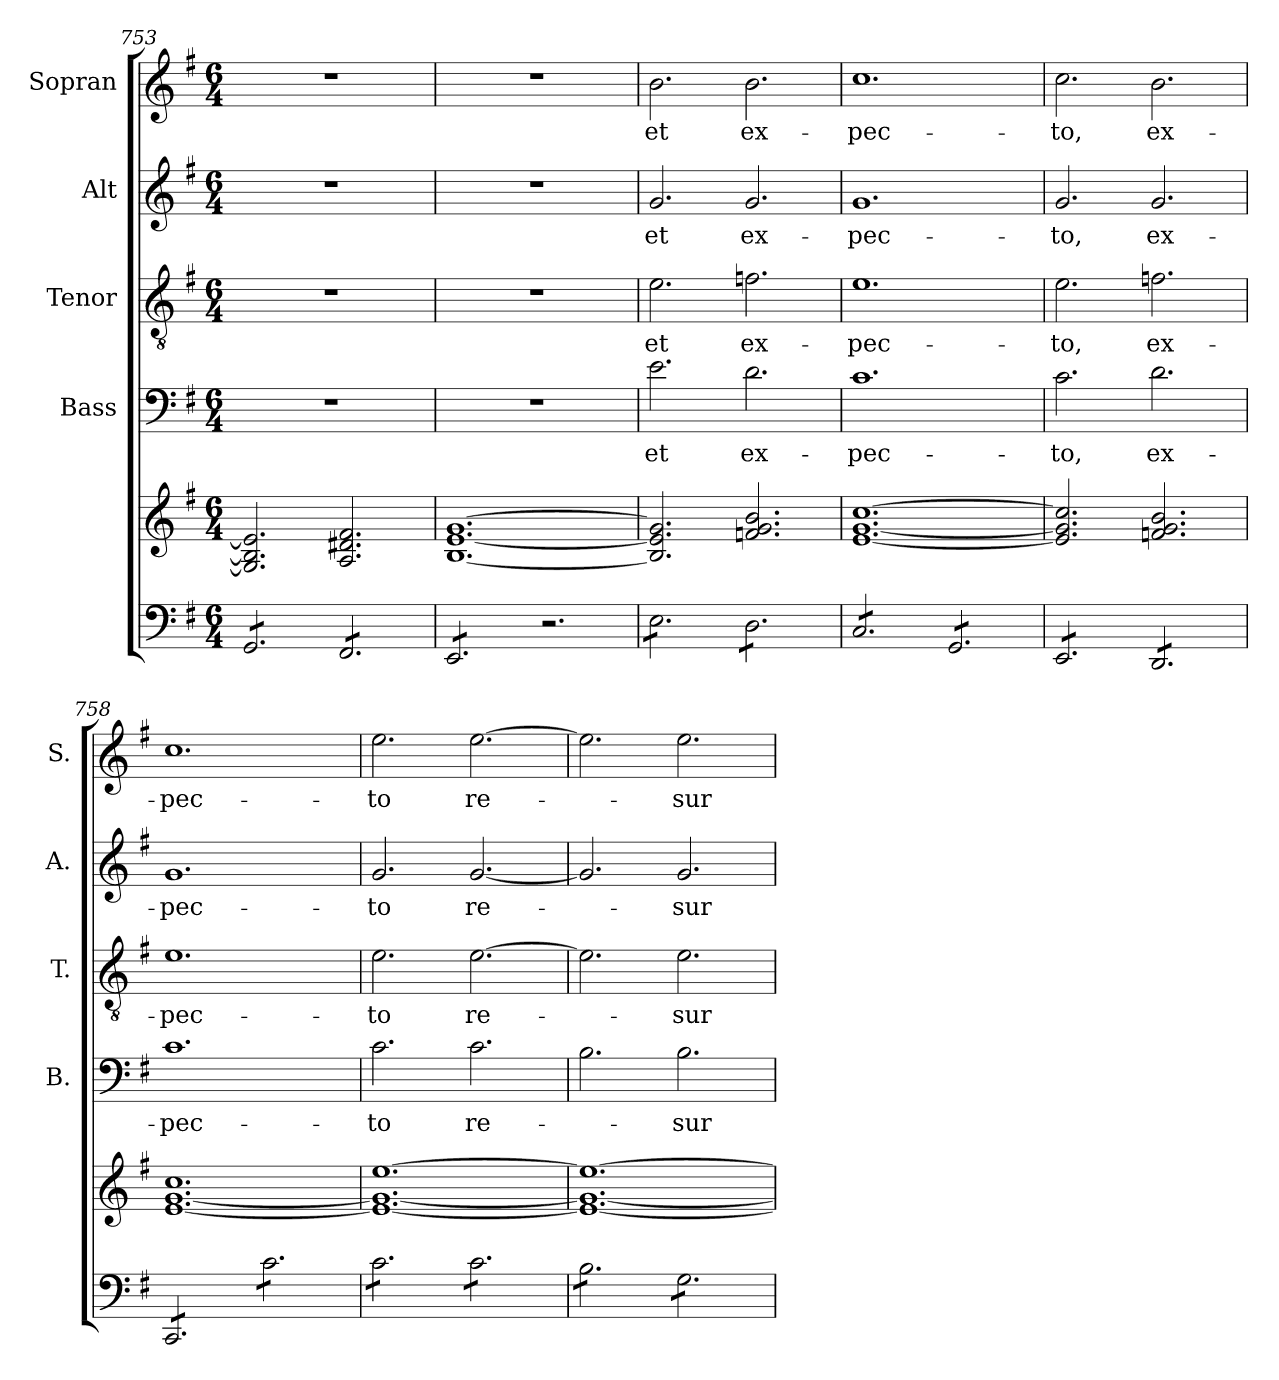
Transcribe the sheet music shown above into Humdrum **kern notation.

**kern	**kern	**kern	**text	**kern	**text	**kern	**text	**kern	**text
*part5	*part5	*part4	*part4	*part3	*part3	*part2	*part2	*part1	*part1
*staff6	*staff5	*staff4	*staff4	*staff3	*staff3	*staff2	*staff2	*staff1	*staff1
*	*	*I"Bass	*	*I"Tenor	*	*I"Alt	*	*I"Sopran	*
*	*	*I'B.	*	*I'T.	*	*I'A.	*	*I'S.	*
*clefF4	*clefG2	*clefF4	*	*clefGv2	*	*clefG2	*	*clefG2	*
*k[f#]	*k[f#]	*k[f#]	*	*k[f#]	*	*k[f#]	*	*k[f#]	*
*G:	*G:	*G:	*	*G:	*	*G:	*	*G:	*
*M6/4	*M6/4	*M6/4	*	*M6/4	*	*M6/4	*	*M6/4	*
=753	=753	=753	=753	=753	=753	=753	=753	=753	=753
*tremolo	*	*	*	*	*	*	*	*	*
8GG/L	2.G/] 2.B/] 2.e/]	1.r	.	1.r	.	1.r	.	1.r	.
8GG/	.	.	.	.	.	.	.	.	.
8GG/	.	.	.	.	.	.	.	.	.
8GG/	.	.	.	.	.	.	.	.	.
8GG/	.	.	.	.	.	.	.	.	.
8GG/J	.	.	.	.	.	.	.	.	.
8FF#/L	2.A/ 2.d#X/ 2.f#/	.	.	.	.	.	.	.	.
8FF#/	.	.	.	.	.	.	.	.	.
8FF#/	.	.	.	.	.	.	.	.	.
8FF#/	.	.	.	.	.	.	.	.	.
8FF#/	.	.	.	.	.	.	.	.	.
8FF#/J	.	.	.	.	.	.	.	.	.
=754	=754	=754	=754	=754	=754	=754	=754	=754	=754
8EE/L	[1.B [1.e [1.g	1.r	.	1.r	.	1.r	.	1.r	.
8EE/	.	.	.	.	.	.	.	.	.
8EE/	.	.	.	.	.	.	.	.	.
8EE/	.	.	.	.	.	.	.	.	.
8EE/	.	.	.	.	.	.	.	.	.
8EE/J	.	.	.	.	.	.	.	.	.
2.r	.	.	.	.	.	.	.	.	.
!!LO:LB:g=z
=755	=755	=755	=755	=755	=755	=755	=755	=755	=755
!	!	!	!LO:LY:b	!	!LO:LY:b	!	!LO:LY:b	!	!LO:LY:b
8E\L	2.B/] 2.e/] 2.g/]	2.e\	et	2.e\	et	2.g/	et	2.b\	et
8E\	.	.	.	.	.	.	.	.	.
8E\	.	.	.	.	.	.	.	.	.
8E\	.	.	.	.	.	.	.	.	.
8E\	.	.	.	.	.	.	.	.	.
8E\J	.	.	.	.	.	.	.	.	.
!	!	!	!LO:LY:b	!	!LO:LY:b	!	!LO:LY:b	!	!LO:LY:b
8D\L	2.fn/ 2.g/ 2.b/	2.d\	ex-	2.fn\	ex-	2.g/	ex-	2.b\	ex-
8D\	.	.	.	.	.	.	.	.	.
8D\	.	.	.	.	.	.	.	.	.
8D\	.	.	.	.	.	.	.	.	.
8D\	.	.	.	.	.	.	.	.	.
8D\J	.	.	.	.	.	.	.	.	.
=756	=756	=756	=756	=756	=756	=756	=756	=756	=756
!	!	!	!LO:LY:b	!	!LO:LY:b	!	!LO:LY:b	!	!LO:LY:b
8C/L	[1.e [1.g [1.cc	1.c	-pec-	1.e	-pec-	1.g	-pec-	1.cc	-pec-
8C/	.	.	.	.	.	.	.	.	.
8C/	.	.	.	.	.	.	.	.	.
8C/	.	.	.	.	.	.	.	.	.
8C/	.	.	.	.	.	.	.	.	.
8C/J	.	.	.	.	.	.	.	.	.
8GG/L	.	.	.	.	.	.	.	.	.
8GG/	.	.	.	.	.	.	.	.	.
8GG/	.	.	.	.	.	.	.	.	.
8GG/	.	.	.	.	.	.	.	.	.
8GG/	.	.	.	.	.	.	.	.	.
8GG/J	.	.	.	.	.	.	.	.	.
=757	=757	=757	=757	=757	=757	=757	=757	=757	=757
!	!	!	!LO:LY:b	!	!LO:LY:b	!	!LO:LY:b	!	!LO:LY:b
8EE/L	2.e/] 2.g/] 2.cc/]	2.c\	-to,	2.e\	-to,	2.g/	-to,	2.cc\	-to,
8EE/	.	.	.	.	.	.	.	.	.
8EE/	.	.	.	.	.	.	.	.	.
8EE/	.	.	.	.	.	.	.	.	.
8EE/	.	.	.	.	.	.	.	.	.
8EE/J	.	.	.	.	.	.	.	.	.
!	!	!	!LO:LY:b	!	!LO:LY:b	!	!LO:LY:b	!	!LO:LY:b
8DD/L	2.fn/ 2.g/ 2.b/	2.d\	ex-	2.fn\	ex-	2.g/	ex-	2.b\	ex-
8DD/	.	.	.	.	.	.	.	.	.
8DD/	.	.	.	.	.	.	.	.	.
8DD/	.	.	.	.	.	.	.	.	.
8DD/	.	.	.	.	.	.	.	.	.
8DD/J	.	.	.	.	.	.	.	.	.
=758	=758	=758	=758	=758	=758	=758	=758	=758	=758
!	!	!	!LO:LY:b	!	!LO:LY:b	!	!LO:LY:b	!	!LO:LY:b
8CC/L	[1.e [1.g 1.cc	1.c	-pec-	1.e	-pec-	1.g	-pec-	1.cc	-pec-
8CC/	.	.	.	.	.	.	.	.	.
8CC/	.	.	.	.	.	.	.	.	.
8CC/	.	.	.	.	.	.	.	.	.
8CC/	.	.	.	.	.	.	.	.	.
8CC/J	.	.	.	.	.	.	.	.	.
8c\L	.	.	.	.	.	.	.	.	.
8c\	.	.	.	.	.	.	.	.	.
8c\	.	.	.	.	.	.	.	.	.
8c\	.	.	.	.	.	.	.	.	.
8c\	.	.	.	.	.	.	.	.	.
8c\J	.	.	.	.	.	.	.	.	.
=759	=759	=759	=759	=759	=759	=759	=759	=759	=759
!	!	!	!LO:LY:b	!	!LO:LY:b	!	!LO:LY:b	!	!LO:LY:b
8c\L	1.e_ 1.g_ [1.ee	2.c\	-to	2.e\	-to	2.g/	-to	2.ee\	-to
8c\	.	.	.	.	.	.	.	.	.
8c\	.	.	.	.	.	.	.	.	.
8c\	.	.	.	.	.	.	.	.	.
8c\	.	.	.	.	.	.	.	.	.
8c\J	.	.	.	.	.	.	.	.	.
!	!	!	!LO:LY:b	!	!LO:LY:b	!	!LO:LY:b	!	!LO:LY:b
8c\L	.	2.c\	re-	[2.e\	re-	[2.g/	re-	[2.ee\	re-
8c\	.	.	.	.	.	.	.	.	.
8c\	.	.	.	.	.	.	.	.	.
8c\	.	.	.	.	.	.	.	.	.
8c\	.	.	.	.	.	.	.	.	.
8c\J	.	.	.	.	.	.	.	.	.
=760	=760	=760	=760	=760	=760	=760	=760	=760	=760
8B\L	1.e_ 1.g_ 1.ee_	2.B\	.	2.e\]	.	2.g/]	.	2.ee\]	.
8B\	.	.	.	.	.	.	.	.	.
8B\	.	.	.	.	.	.	.	.	.
8B\	.	.	.	.	.	.	.	.	.
8B\	.	.	.	.	.	.	.	.	.
8B\J	.	.	.	.	.	.	.	.	.
!	!	!	!LO:LY:b	!	!LO:LY:b	!	!LO:LY:b	!	!LO:LY:b
8G\L	.	2.B\	-sur-	2.e\	-sur-	2.g/	-sur-	2.ee\	-sur-
8G\	.	.	.	.	.	.	.	.	.
8G\	.	.	.	.	.	.	.	.	.
8G\	.	.	.	.	.	.	.	.	.
8G\	.	.	.	.	.	.	.	.	.
8G\J	.	.	.	.	.	.	.	.	.
*Xtremolo	*	*	*	*	*	*	*	*	*
=	=	=	=	=	=	=	=	=	=
*-	*-	*-	*-	*-	*-	*-	*-	*-	*-
